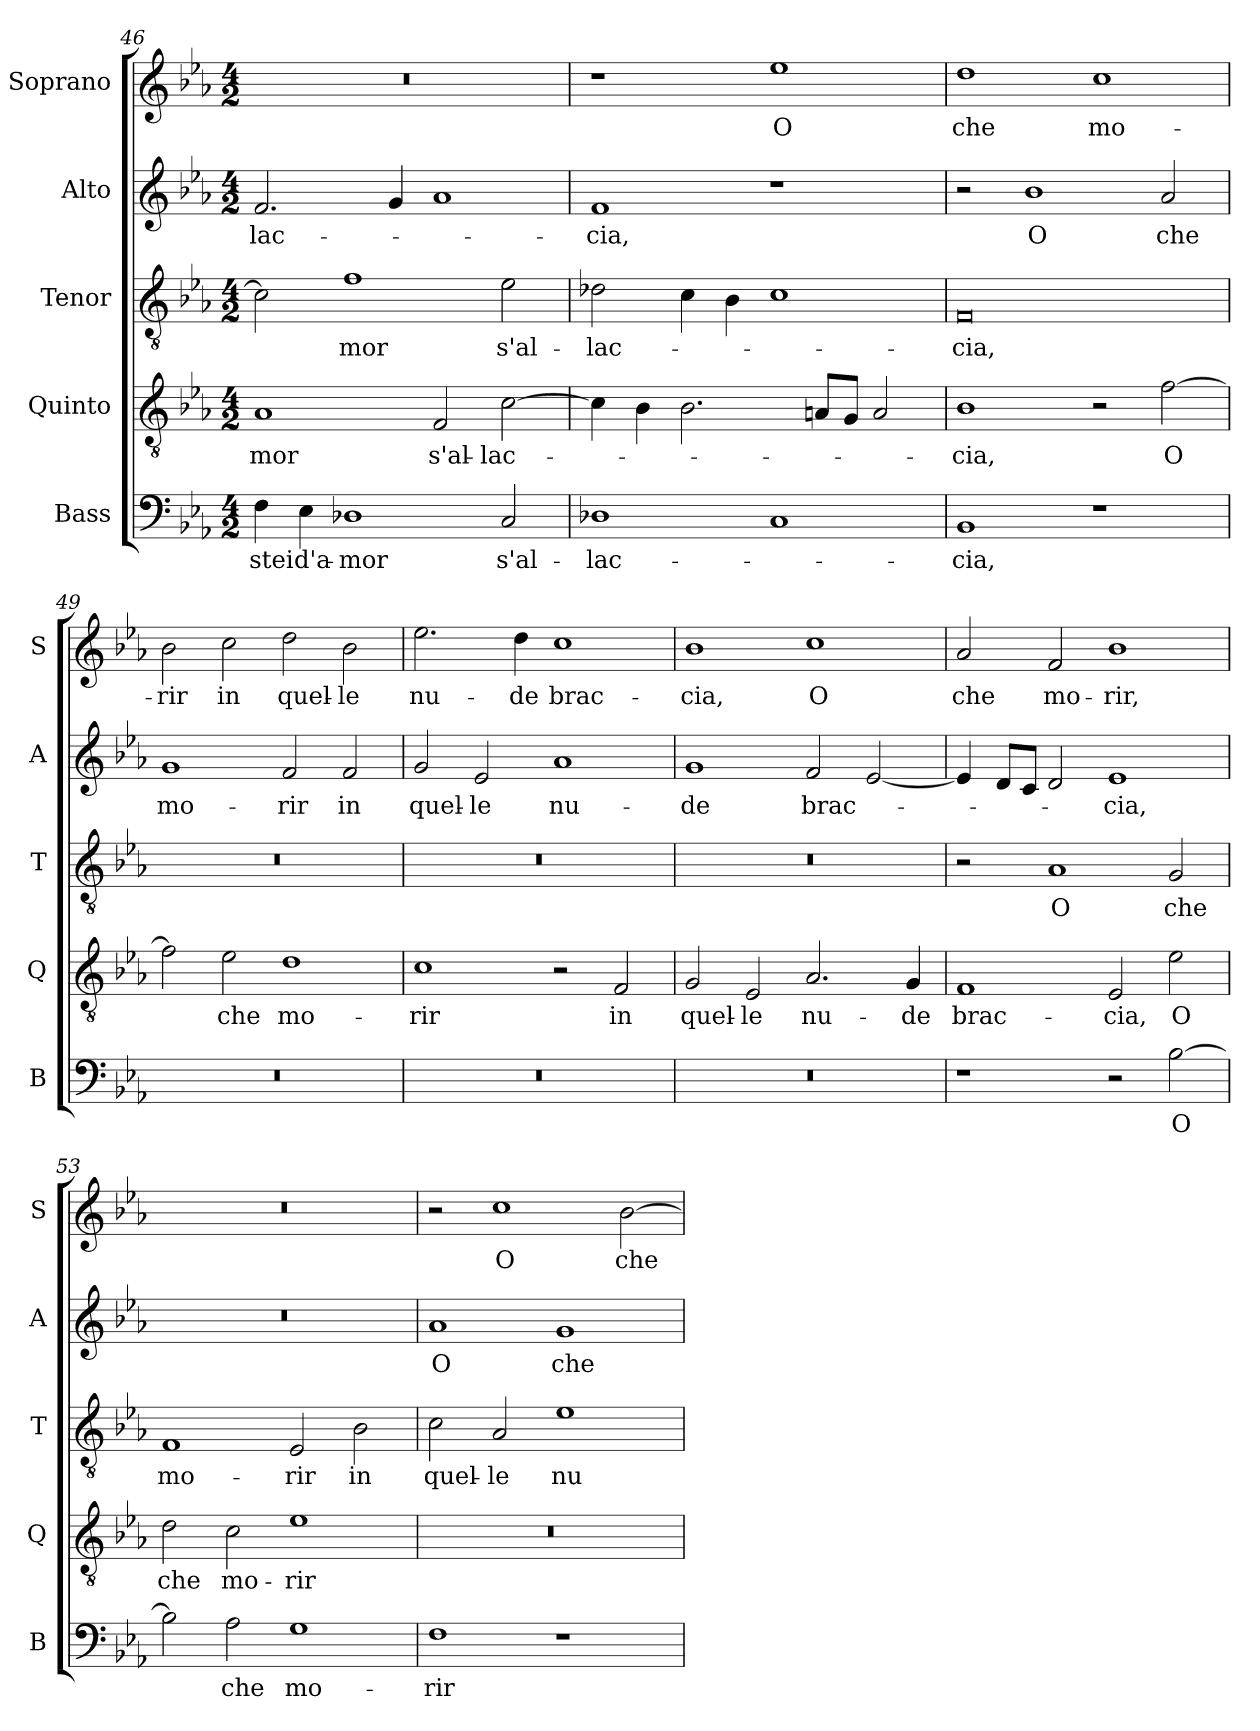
**kern	**text	**kern	**text	**kern	**text	**kern	**text	**kern	**text
*part5	*part5	*part4	*part4	*part3	*part3	*part2	*part2	*part1	*part1
*staff5	*staff5	*staff4	*staff4	*staff3	*staff3	*staff2	*staff2	*staff1	*staff1
*I"Bass	*	*I"Quinto	*	*I"Tenor	*	*I"Alto	*	*I"Soprano	*
*I'B	*	*I'Q	*	*I'T	*	*I'A	*	*I'S	*
!!LO:LB:g=z
*clefF4	*	*clefGv2	*	*clefGv2	*	*clefG2	*	*clefG2	*
*k[b-e-a-]	*	*k[b-e-a-]	*	*k[b-e-a-]	*	*k[b-e-a-]	*	*k[b-e-a-]	*
*E-:	*	*E-:	*	*E-:	*	*E-:	*	*E-:	*
*M4/2	*	*M4/2	*	*M4/2	*	*M4/2	*	*M4/2	*
=46	=46	=46	=46	=46	=46	=46	=46	=46	=46
!	!LO:LY:b	!	!LO:LY:b	!	!	!	!LO:LY:b	!	!
4F\	-stei	1A-	-mor	2c\]	.	2.f/	-lac-	0r	.
!	!LO:LY:b	!	!	!	!	!	!	!	!
4E-\	d'a-	.	.	.	.	.	.	.	.
!	!LO:LY:b	!	!	!	!LO:LY:b	!	!	!	!
1D-X	-mor	.	.	1f	-mor	.	.	.	.
.	.	.	.	.	.	4g/	.	.	.
!	!	!	!LO:LY:b	!	!	!	!	!	!
.	.	2F/	s'al-	.	.	1a-	.	.	.
!	!LO:LY:b	!	!LO:LY:b	!	!LO:LY:b	!	!	!	!
2C/	s'al-	[2c\	-lac-	2e-\	s'al-	.	.	.	.
=47	=47	=47	=47	=47	=47	=47	=47	=47	=47
!	!LO:LY:b	!	!	!	!LO:LY:b	!	!LO:LY:b	!	!
1D-X	-lac-	4c\]	.	2d-X\	-lac-	1f	-cia,	1r	.
.	.	4B-\	.	.	.	.	.	.	.
.	.	2.B-\	.	4c\	.	.	.	.	.
.	.	.	.	4B-\	.	.	.	.	.
!	!	!	!	!	!	!	!	!	!LO:LY:b
1C	.	.	.	1c	.	1r	.	1ee-	O
.	.	8An/L	.	.	.	.	.	.	.
.	.	8G/J	.	.	.	.	.	.	.
.	.	2A/	.	.	.	.	.	.	.
=48	=48	=48	=48	=48	=48	=48	=48	=48	=48
!	!LO:LY:b	!	!LO:LY:b	!	!LO:LY:b	!	!	!	!LO:LY:b
1BB-	-cia,	1B-	-cia,	0F	-cia,	2r	.	1dd	che
!	!	!	!	!	!	!	!LO:LY:b	!	!
.	.	.	.	.	.	1b-	O	.	.
!	!	!	!	!	!	!	!	!	!LO:LY:b
1r	.	2r	.	.	.	.	.	1cc	mo-
!	!	!	!LO:LY:b	!	!	!	!LO:LY:b	!	!
.	.	[2f\	O	.	.	2a-/	che	.	.
=49	=49	=49	=49	=49	=49	=49	=49	=49	=49
!	!	!	!	!	!	!	!LO:LY:b	!	!LO:LY:b
0r	.	2f\]	.	0r	.	1g	mo-	2b-\	-rir
!	!	!	!LO:LY:b	!	!	!	!	!	!LO:LY:b
.	.	2e-\	che	.	.	.	.	2cc\	in
!	!	!	!LO:LY:b	!	!	!	!LO:LY:b	!	!LO:LY:b
.	.	1d	mo-	.	.	2f/	-rir	2dd\	quel-
!	!	!	!	!	!	!	!LO:LY:b	!	!LO:LY:b
.	.	.	.	.	.	2f/	in	2b-\	-le
!!LO:PB:g=z
=50	=50	=50	=50	=50	=50	=50	=50	=50	=50
!	!	!	!LO:LY:b	!	!	!	!LO:LY:b	!	!LO:LY:b
0r	.	1c	-rir	0r	.	2g/	quel-	2.ee-\	nu-
!	!	!	!	!	!	!	!LO:LY:b	!	!
.	.	.	.	.	.	2e-/	-le	.	.
!	!	!	!	!	!	!	!	!	!LO:LY:b
.	.	.	.	.	.	.	.	4dd\	-de
!	!	!	!	!	!	!	!LO:LY:b	!	!LO:LY:b
.	.	2r	.	.	.	1a-	nu-	1cc	brac-
!	!	!	!LO:LY:b	!	!	!	!	!	!
.	.	2F/	in	.	.	.	.	.	.
=51	=51	=51	=51	=51	=51	=51	=51	=51	=51
!	!	!	!LO:LY:b	!	!	!	!LO:LY:b	!	!LO:LY:b
0r	.	2G/	quel-	0r	.	1g	-de	1b-	-cia,
!	!	!	!LO:LY:b	!	!	!	!	!	!
.	.	2E-/	-le	.	.	.	.	.	.
!	!	!	!LO:LY:b	!	!	!	!LO:LY:b	!	!LO:LY:b
.	.	2.A-/	nu-	.	.	2f/	brac-	1cc	O
.	.	.	.	.	.	[2e-/	.	.	.
!	!	!	!LO:LY:b	!	!	!	!	!	!
.	.	4G/	-de	.	.	.	.	.	.
=52	=52	=52	=52	=52	=52	=52	=52	=52	=52
!	!	!	!LO:LY:b	!	!	!	!	!	!LO:LY:b
1r	.	1F	brac-	2r	.	4e-/]	.	2a-/	che
.	.	.	.	.	.	8d/L	.	.	.
.	.	.	.	.	.	8c/J	.	.	.
!	!	!	!	!	!LO:LY:b	!	!	!	!LO:LY:b
.	.	.	.	1A-	O	2d/	.	2f/	mo-
!	!	!	!LO:LY:b	!	!	!	!LO:LY:b	!	!LO:LY:b
2r	.	2E-/	-cia,	.	.	1e-	-cia,	1b-	-rir,
!	!LO:LY:b	!	!LO:LY:b	!	!LO:LY:b	!	!	!	!
[2B-\	O	2e-\	O	2G/	che	.	.	.	.
=53	=53	=53	=53	=53	=53	=53	=53	=53	=53
!	!	!	!LO:LY:b	!	!LO:LY:b	!	!	!	!
2B-\]	.	2d\	che	1F	mo-	0r	.	0r	.
!	!LO:LY:b	!	!LO:LY:b	!	!	!	!	!	!
2A-\	che	2c\	mo-	.	.	.	.	.	.
!	!LO:LY:b	!	!LO:LY:b	!	!LO:LY:b	!	!	!	!
1G	mo-	1e-	-rir	2E-/	-rir	.	.	.	.
!	!	!	!	!	!LO:LY:b	!	!	!	!
.	.	.	.	2B-\	in	.	.	.	.
!!LO:LB:g=z
=54	=54	=54	=54	=54	=54	=54	=54	=54	=54
!	!LO:LY:b	!	!	!	!LO:LY:b	!	!LO:LY:b	!	!
1F	-rir	0r	.	2c\	quel-	1a-	O	2r	.
!	!	!	!	!	!LO:LY:b	!	!	!	!LO:LY:b
.	.	.	.	2A-/	-le	.	.	1cc	O
!	!	!	!	!	!LO:LY:b	!	!LO:LY:b	!	!
1r	.	.	.	1e-	nu-	1g	che	.	.
!	!	!	!	!	!	!	!	!	!LO:LY:b
.	.	.	.	.	.	.	.	[2b-\	che
=	=	=	=	=	=	=	=	=	=
*-	*-	*-	*-	*-	*-	*-	*-	*-	*-
